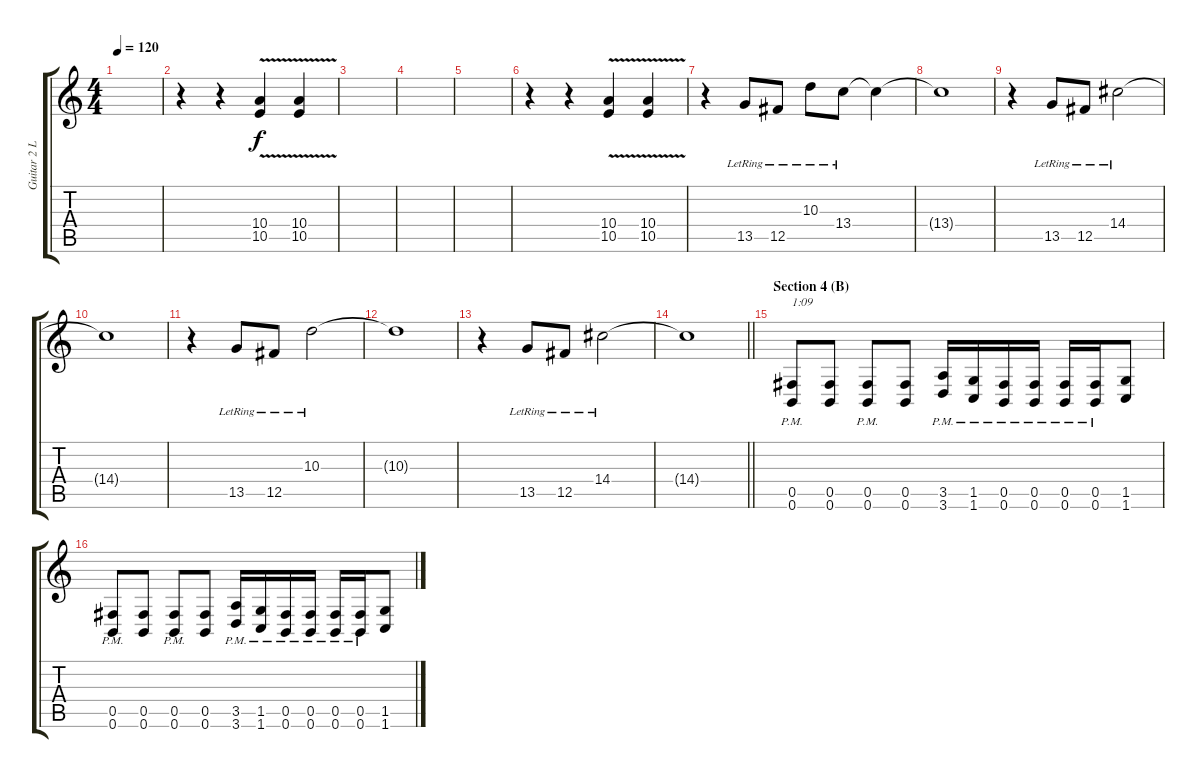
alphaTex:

\track ("Guitar 2 Lead" "Guitar 2 L") {instrument distortionguitar}
\staff {score tabs}
\tuning (E4 B3 E3 B2 Gb2 B1) {hide}
\ts (4 4)
\tempo 120
\clef g2
\ks c
|
r.4 r.4 (10.4{v} 10.5).4 (10.4{v} 10.5).4 |
|
|
|
r.4 r.4 (10.4{v} 10.5).4 (10.4{v} 10.5).4 |
r.4 13.5{lr}.8 12.5{lr}.8 10.3{lr}.8 13.4{lr}.8 13.4{t}.4 |
13.4{t}.1 |
r.4 13.5{lr}.8 12.5{lr}.8 14.4{lr}.2 |
14.4{t}.1 |
r.4 13.5{lr}.8 12.5{lr}.8 10.3{lr}.2 |
10.3{t}.1 |
r.4 13.5{lr}.8 12.5{lr}.8 14.4{lr}.2 |
\barLineRight lightlight
14.4{t}.1 |
\section ("" "Section 4 (B)")
(0.5{pm} 0.6).8{txt "1:09"} (0.5 0.6).8 (0.5{pm} 0.6).8 (0.5 0.6).8 (3.5{pm} 3.6{pm}).16 (1.5{pm} 1.6{pm}).16 (0.5{pm} 0.6{pm}).16 (0.5{pm} 0.6{pm}).16 (0.5{pm} 0.6{pm}).16 (0.5{pm} 0.6{pm}).16 (1.5 1.6).8 |
(0.5{pm} 0.6).8 (0.5 0.6).8 (0.5{pm} 0.6).8 (0.5 0.6).8 (3.5{pm} 3.6{pm}).16 (1.5{pm} 1.6{pm}).16 (0.5{pm} 0.6{pm}).16 (0.5{pm} 0.6{pm}).16 (0.5{pm} 0.6{pm}).16 (0.5{pm} 0.6{pm}).16 (1.5 1.6).8
